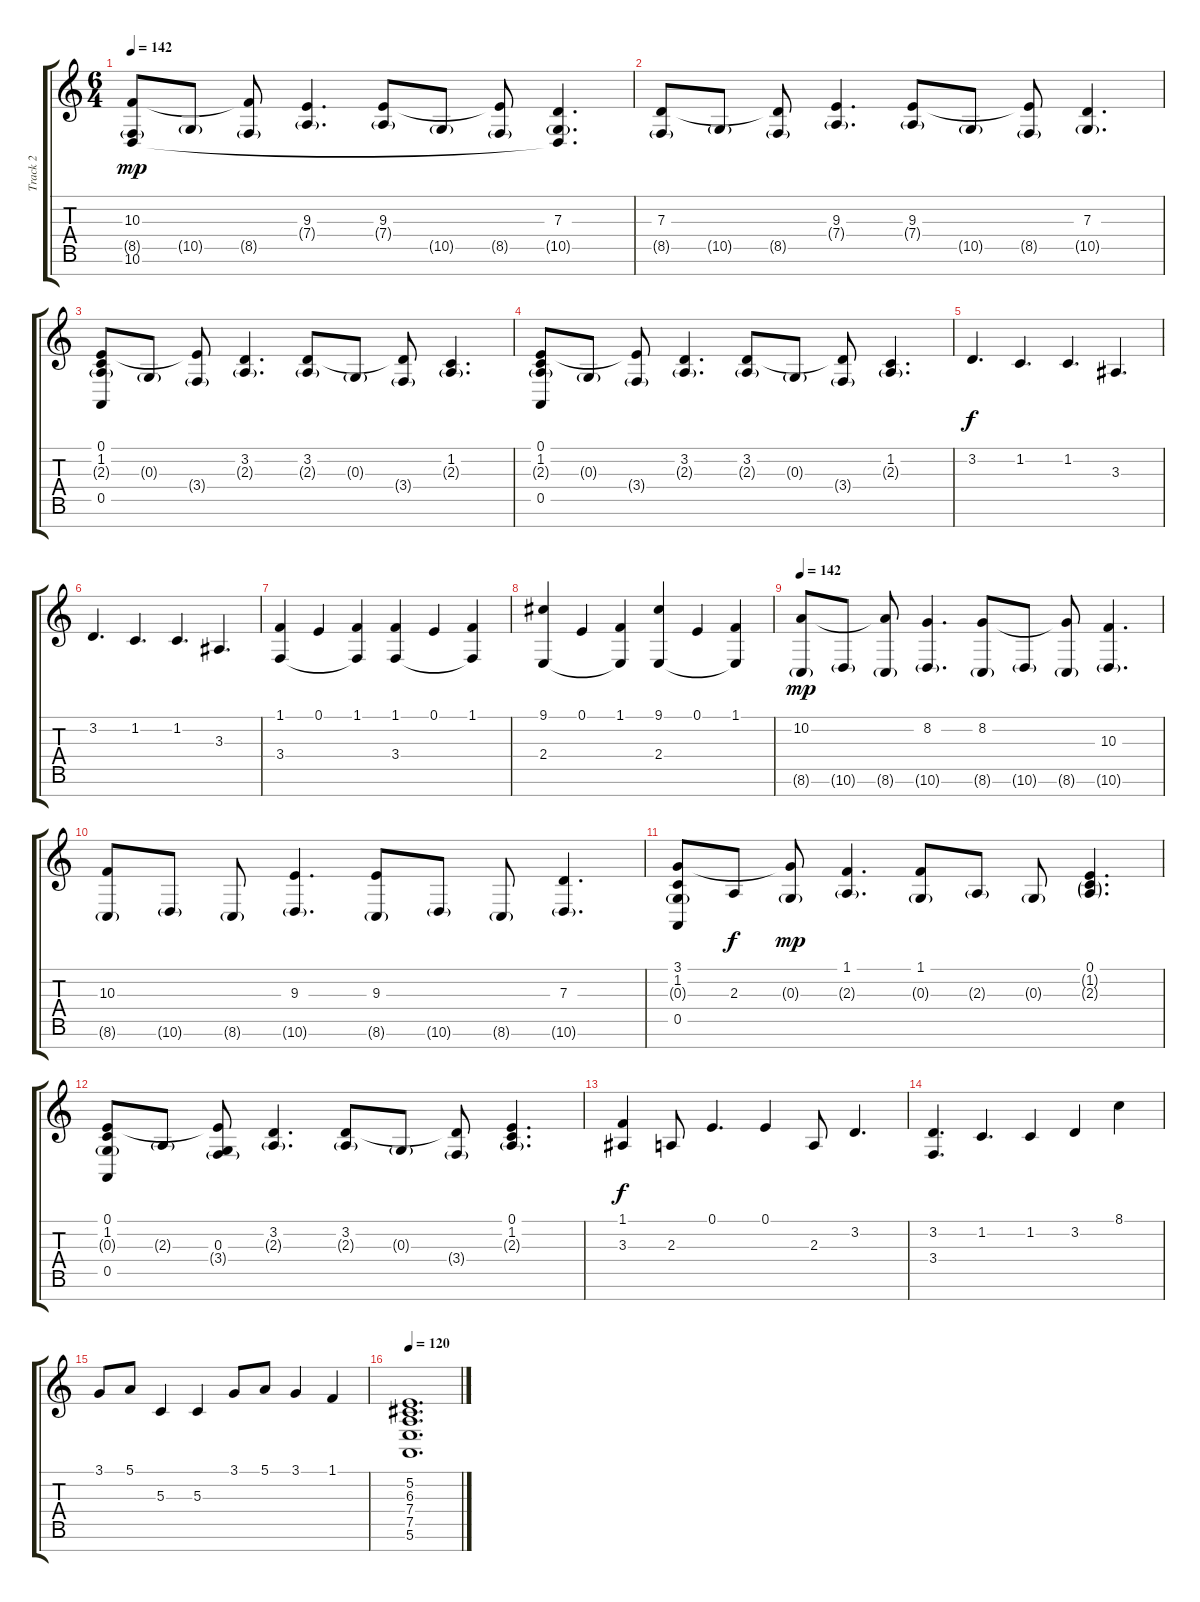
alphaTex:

\track ("Track 2" "Track 2") {instrument acousticgrandpiano}
\staff {score tabs}
\tuning (E4 B3 G3 D3 A2 E2 B1) {hide}
\ts (6 4)
\tempo 142
\clef g2
\ks c
(10.3 8.5{g} 10.6).8{dy mp} 10.5{g}.8 (10.3{t} 8.5{g}).8 (9.3 7.4{g}).4{d} (9.3 7.4{g}).8 10.5{g}.8 (9.3{t} 8.5{g}).8 (7.3 10.5{g} 10.6{t}).4{d} |
(7.3 8.5{g}).8 10.5{g}.8 (7.3{t} 8.5{g}).8 (9.3 7.4{g}).4{d} (9.3 7.4{g}).8 10.5{g}.8 (9.3{t} 8.5{g}).8 (7.3 10.5{g}).4{d} |
(0.1 1.2 2.3{g} 0.5).8 0.3{g}.8 (0.1{t} 3.4{g}).8 (3.2 2.3{g}).4{d} (3.2 2.3{g}).8 0.3{g}.8 (3.2{t} 3.4{g}).8 (1.2 2.3{g}).4{d} |
(0.1 1.2 2.3{g} 0.5).8 0.3{g}.8 (0.1{t} 3.4{g}).8 (3.2 2.3{g}).4{d} (3.2 2.3{g}).8 0.3{g}.8 (3.2{t} 3.4{g}).8 (1.2 2.3{g}).4{d} |
3.2.4{d dy f} 1.2.4{d} 1.2.4{d} 3.3.4{d} |
3.2.4{d} 1.2.4{d} 1.2.4{d} 3.3.4{d} |
(1.1 3.4).4 0.1.4 (1.1 3.4{t}).4 (1.1 3.4).4 0.1.4 (1.1 3.4{t}).4 |
(9.1 2.4).4 0.1.4 (1.1 2.4{t}).4 (9.1 2.4).4 0.1.4 (1.1 2.4{t}).4 |
\tempo 142
(10.2 8.6{g}).8{dy mp} 10.6{g}.8 (10.2{t} 8.6{g}).8 (8.2 10.6{g}).4{d} (8.2 8.6{g}).8 10.6{g}.8 (8.2{t} 8.6{g}).8 (10.3 10.6{g}).4{d} |
(10.3 8.6{g}).8 10.6{g}.8 8.6{g}.8 (9.3 10.6{g}).4{d} (9.3 8.6{g}).8 10.6{g}.8 8.6{g}.8 (7.3 10.6{g}).4{d} |
(3.1 1.2 0.3{g} 0.5).8 2.3.8{dy f} (3.1{t} 0.3{g}).8{dy mp} (1.1 2.3{g}).4{d} (1.1 0.3{g}).8 2.3{g}.8 0.3{g}.8 (0.1 1.2{g} 2.3{g}).4{d} |
(0.1 1.2 0.3{g} 0.5).8 2.3{g}.8 (0.1{t} 0.3 3.4{g}).8 (3.2 2.3{g}).4{d} (3.2 2.3{g}).8 0.3{g}.8 (3.2{t} 3.4{g}).8 (0.1 1.2 2.3{g}).4{d} |
(1.1 3.3).4{dy f} 2.3.8 0.1.4{d} 0.1.4 2.3.8 3.2.4{d} |
(3.2 3.4).4{d} 1.2.4{d} 1.2.4 3.2.4 8.1.4 |
3.1.8 5.1.8 5.3.4 5.3.4 3.1.8 5.1.8 3.1.4 1.1.4 |
\tempo 120
(5.2 6.3 7.4 7.5 5.6).1{d}
